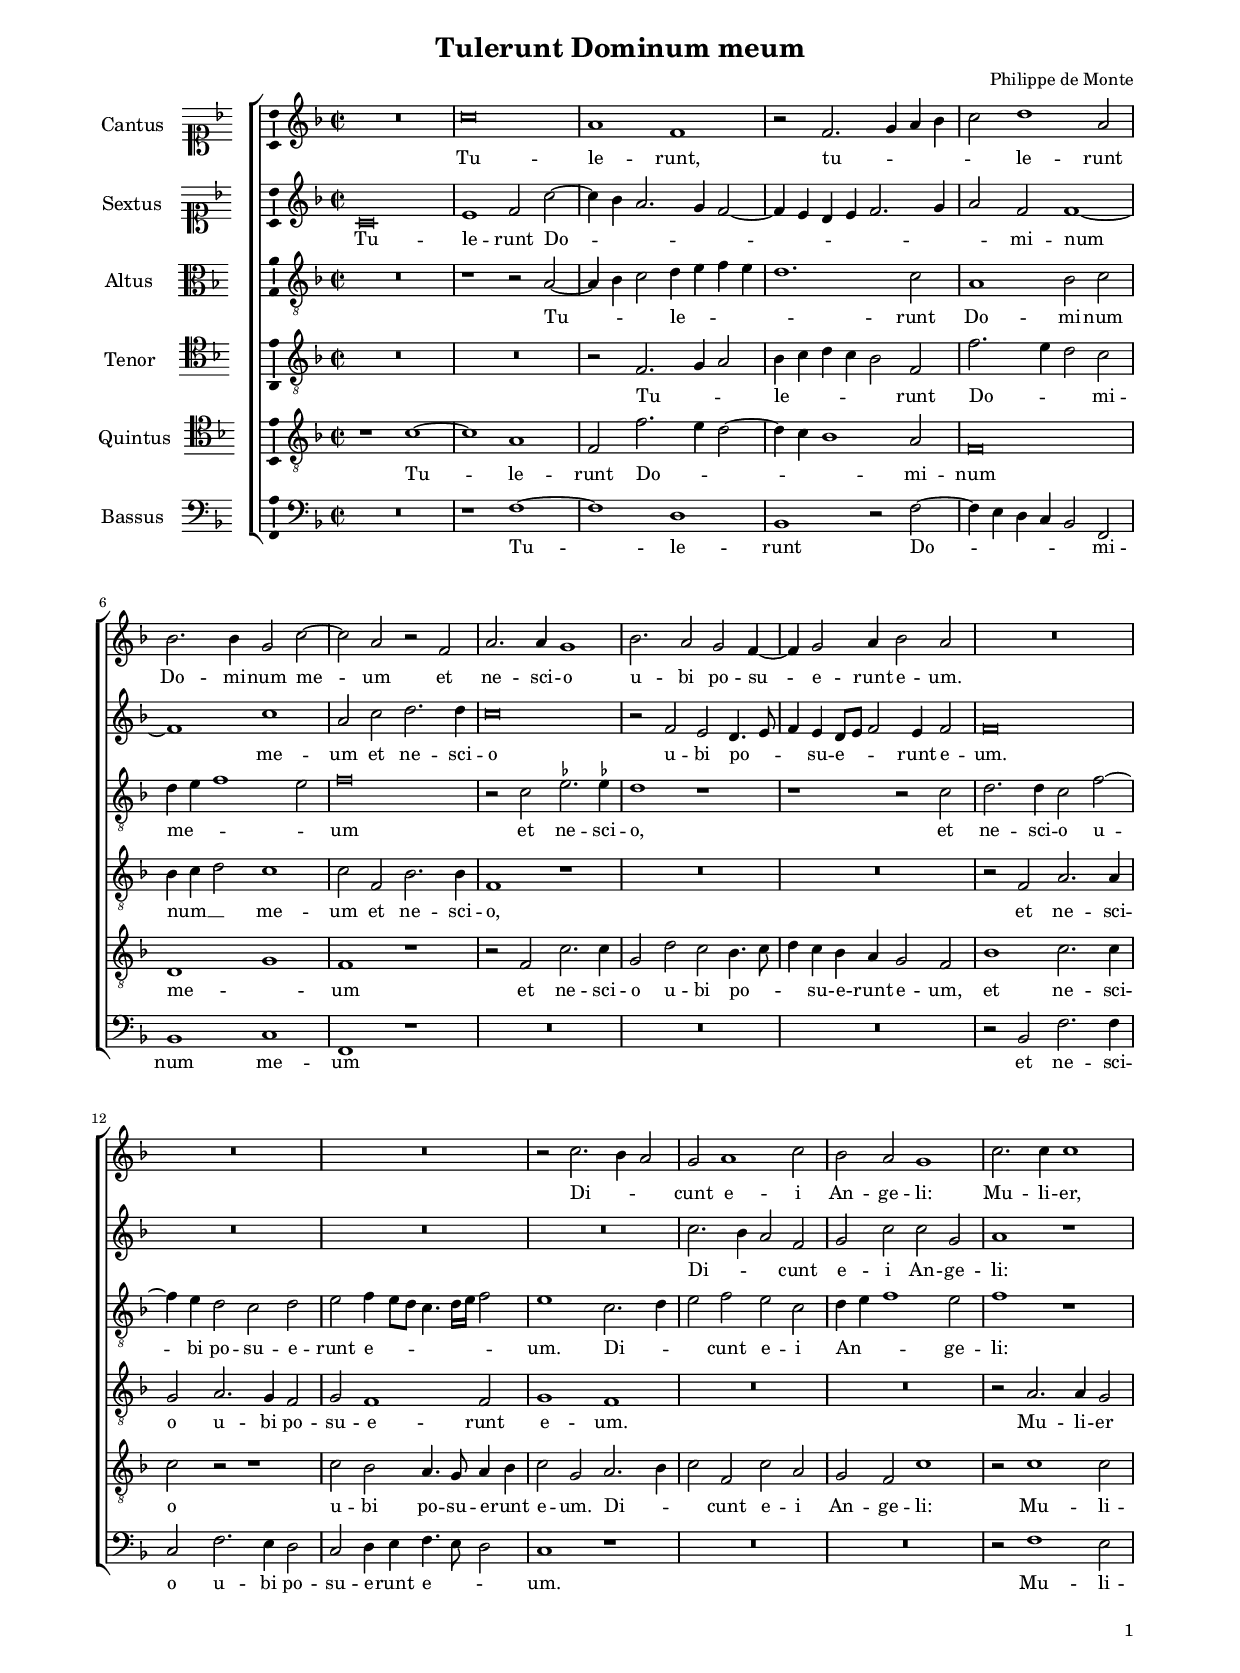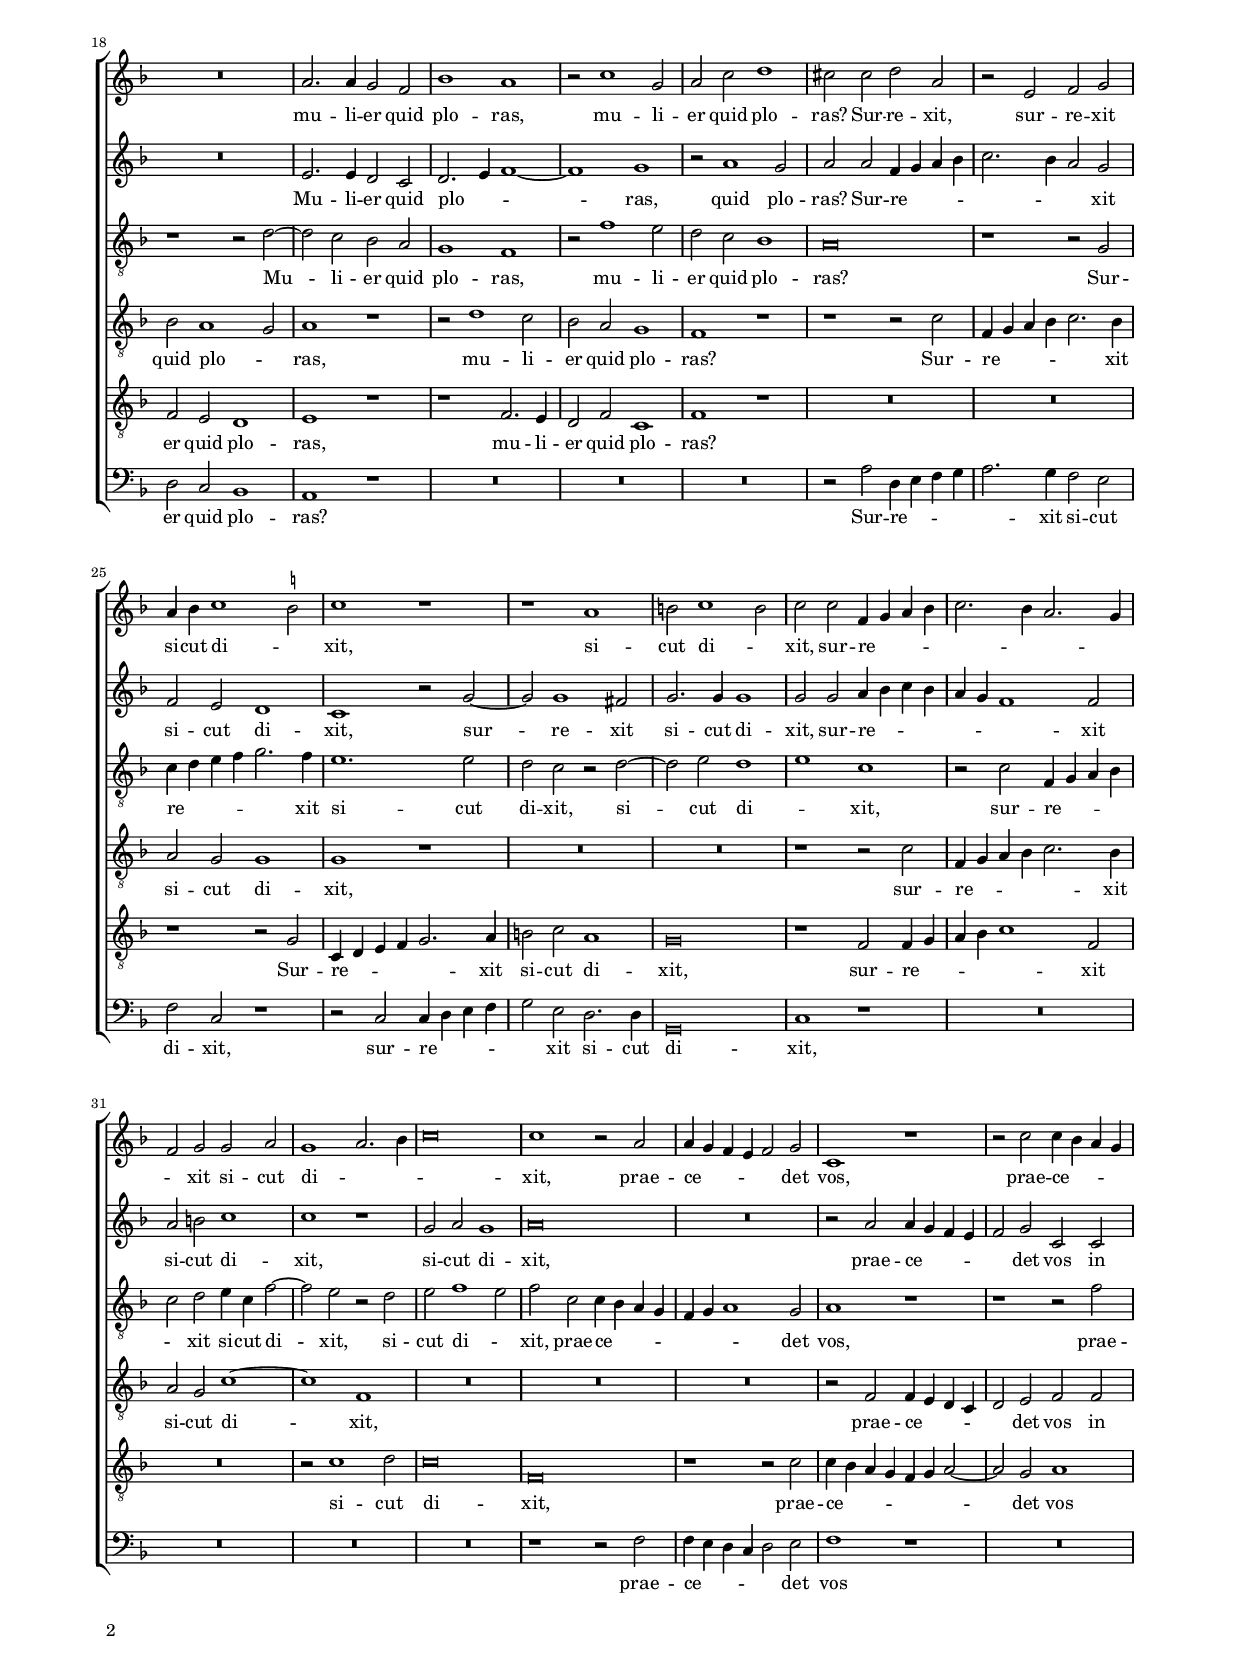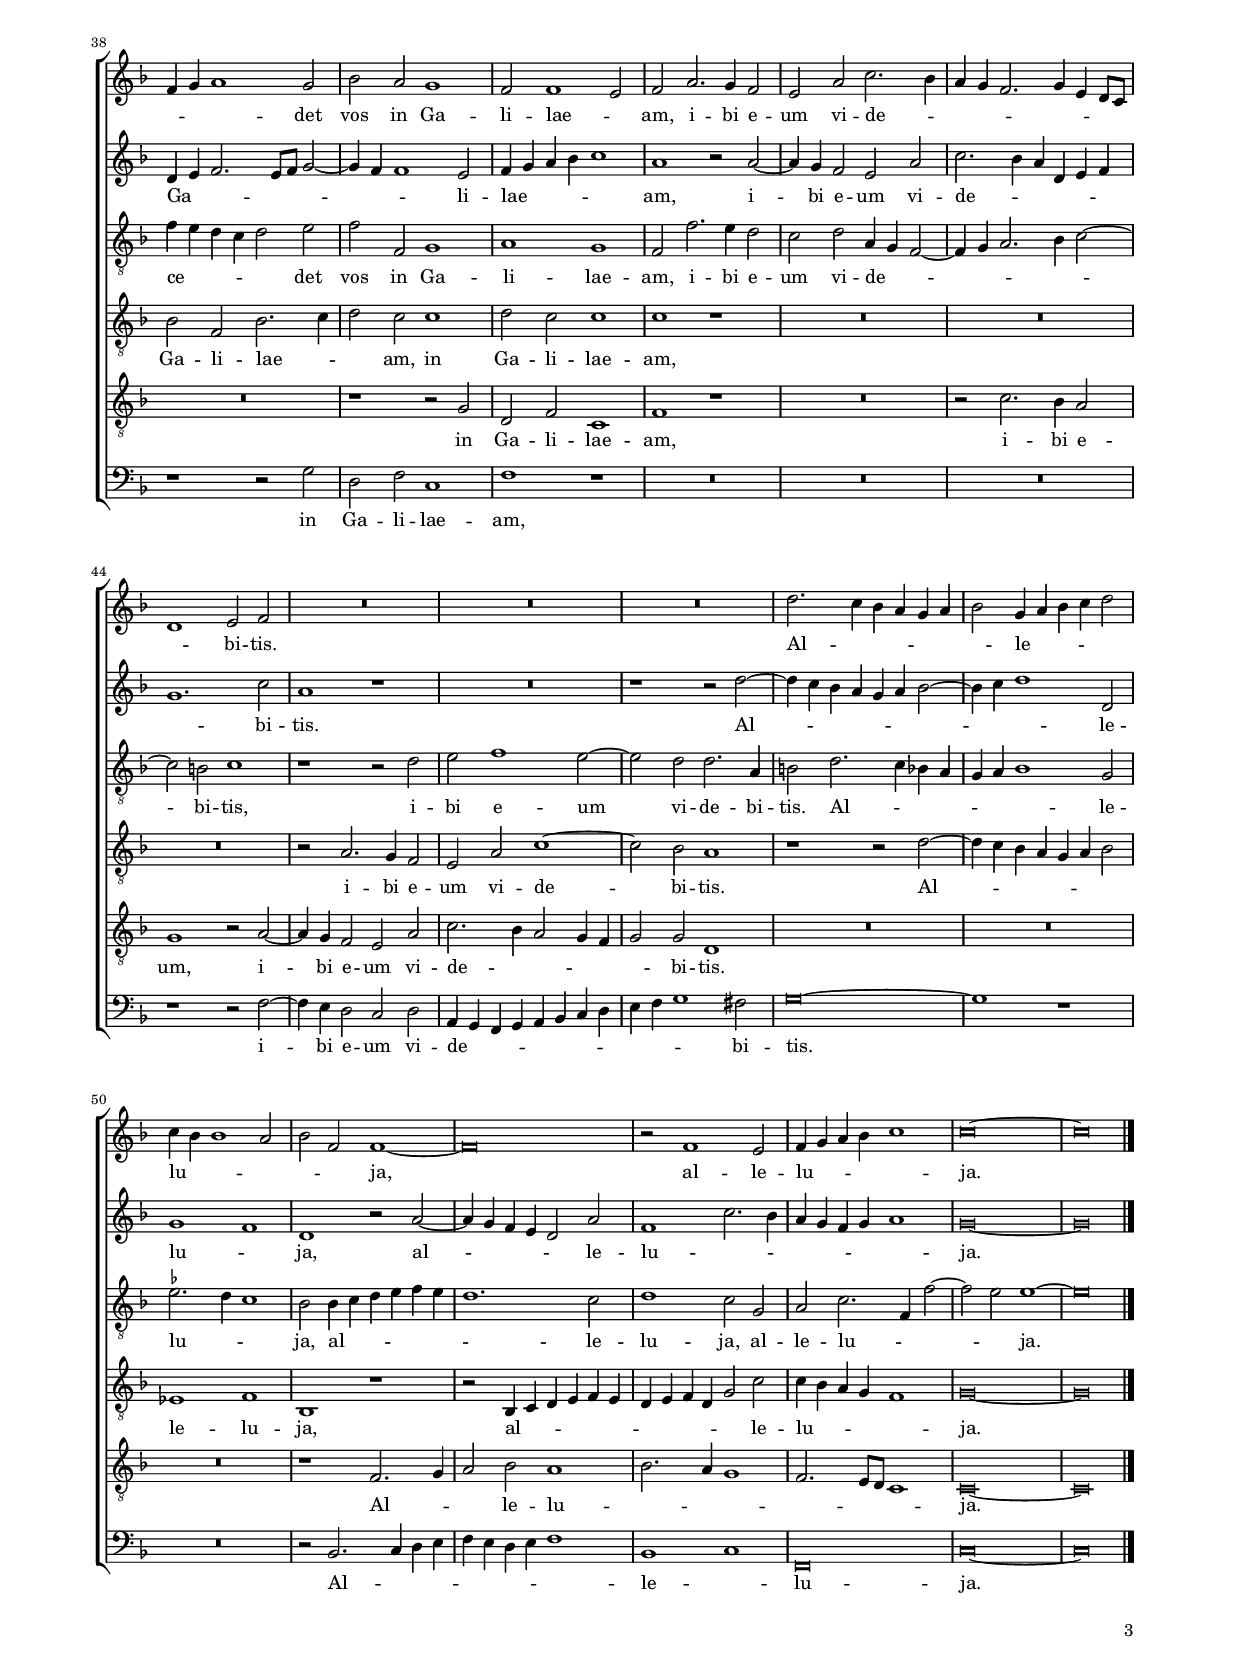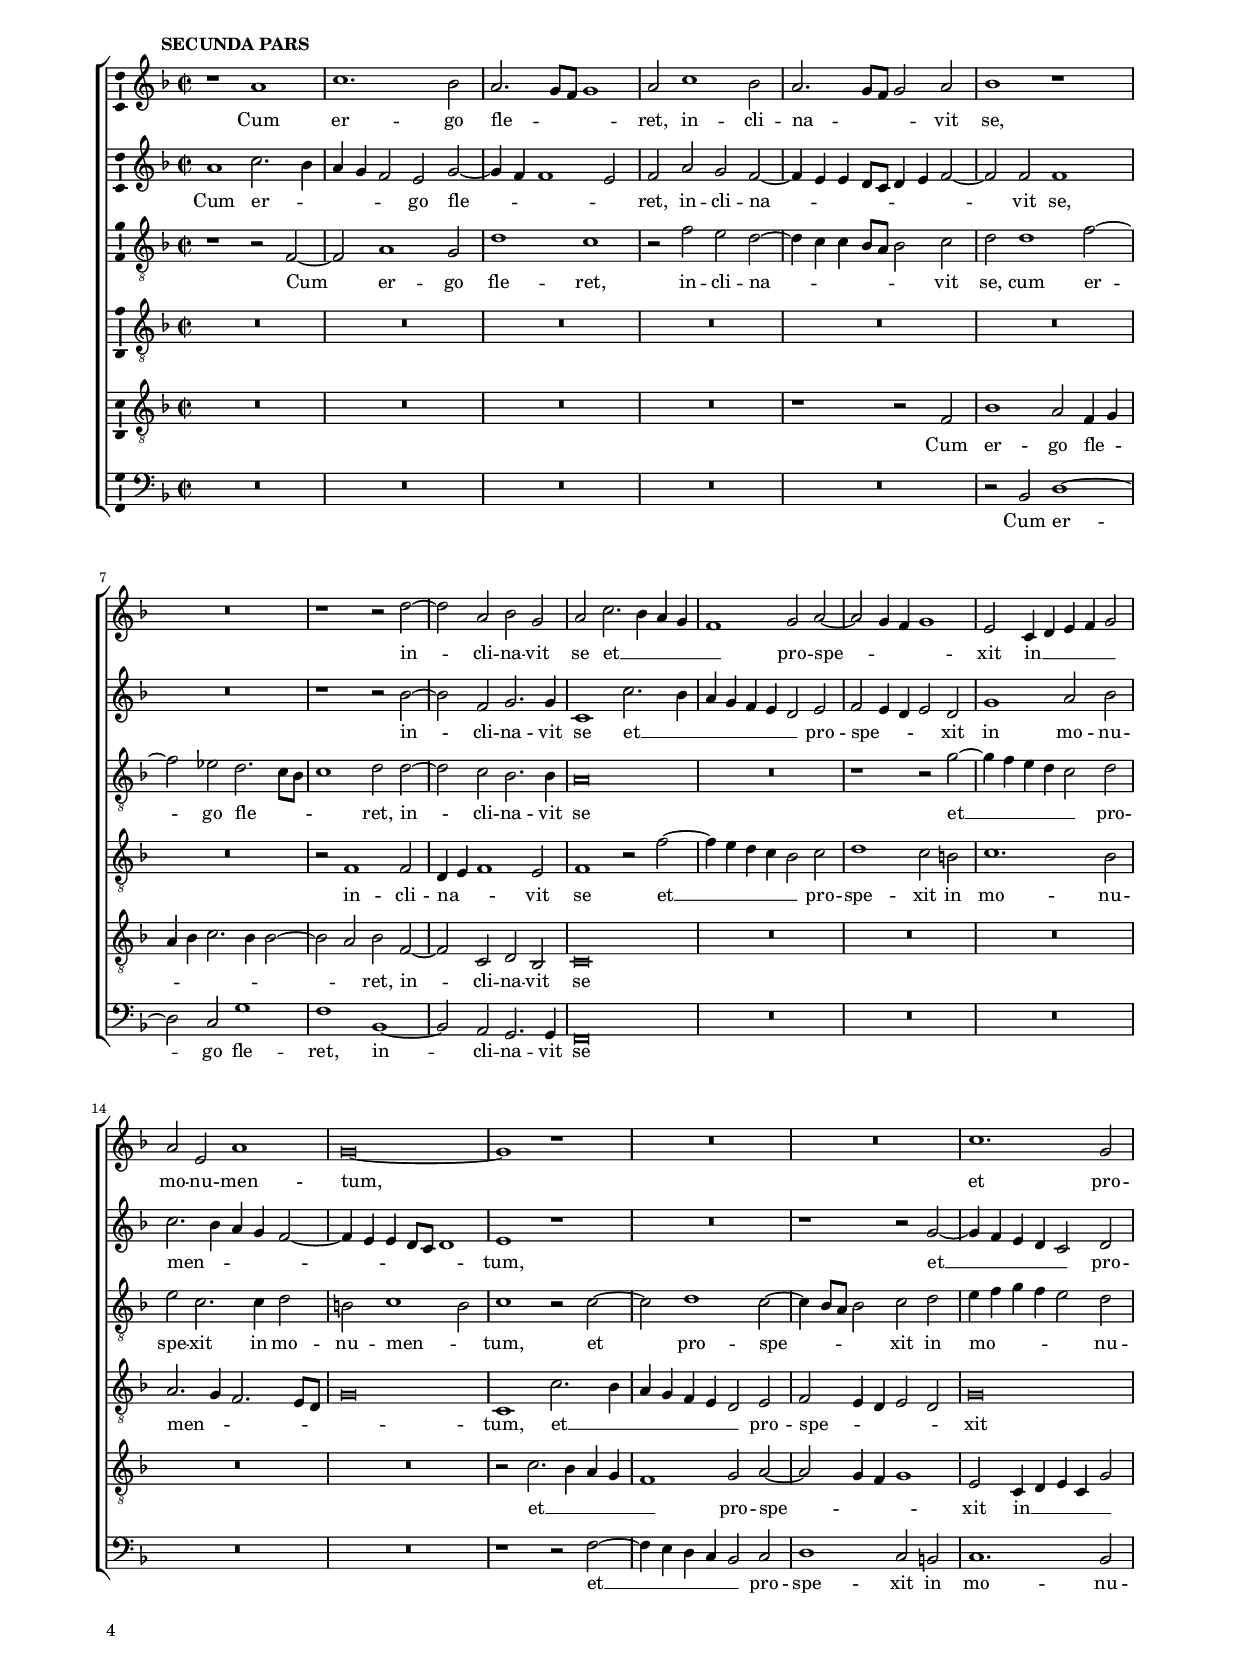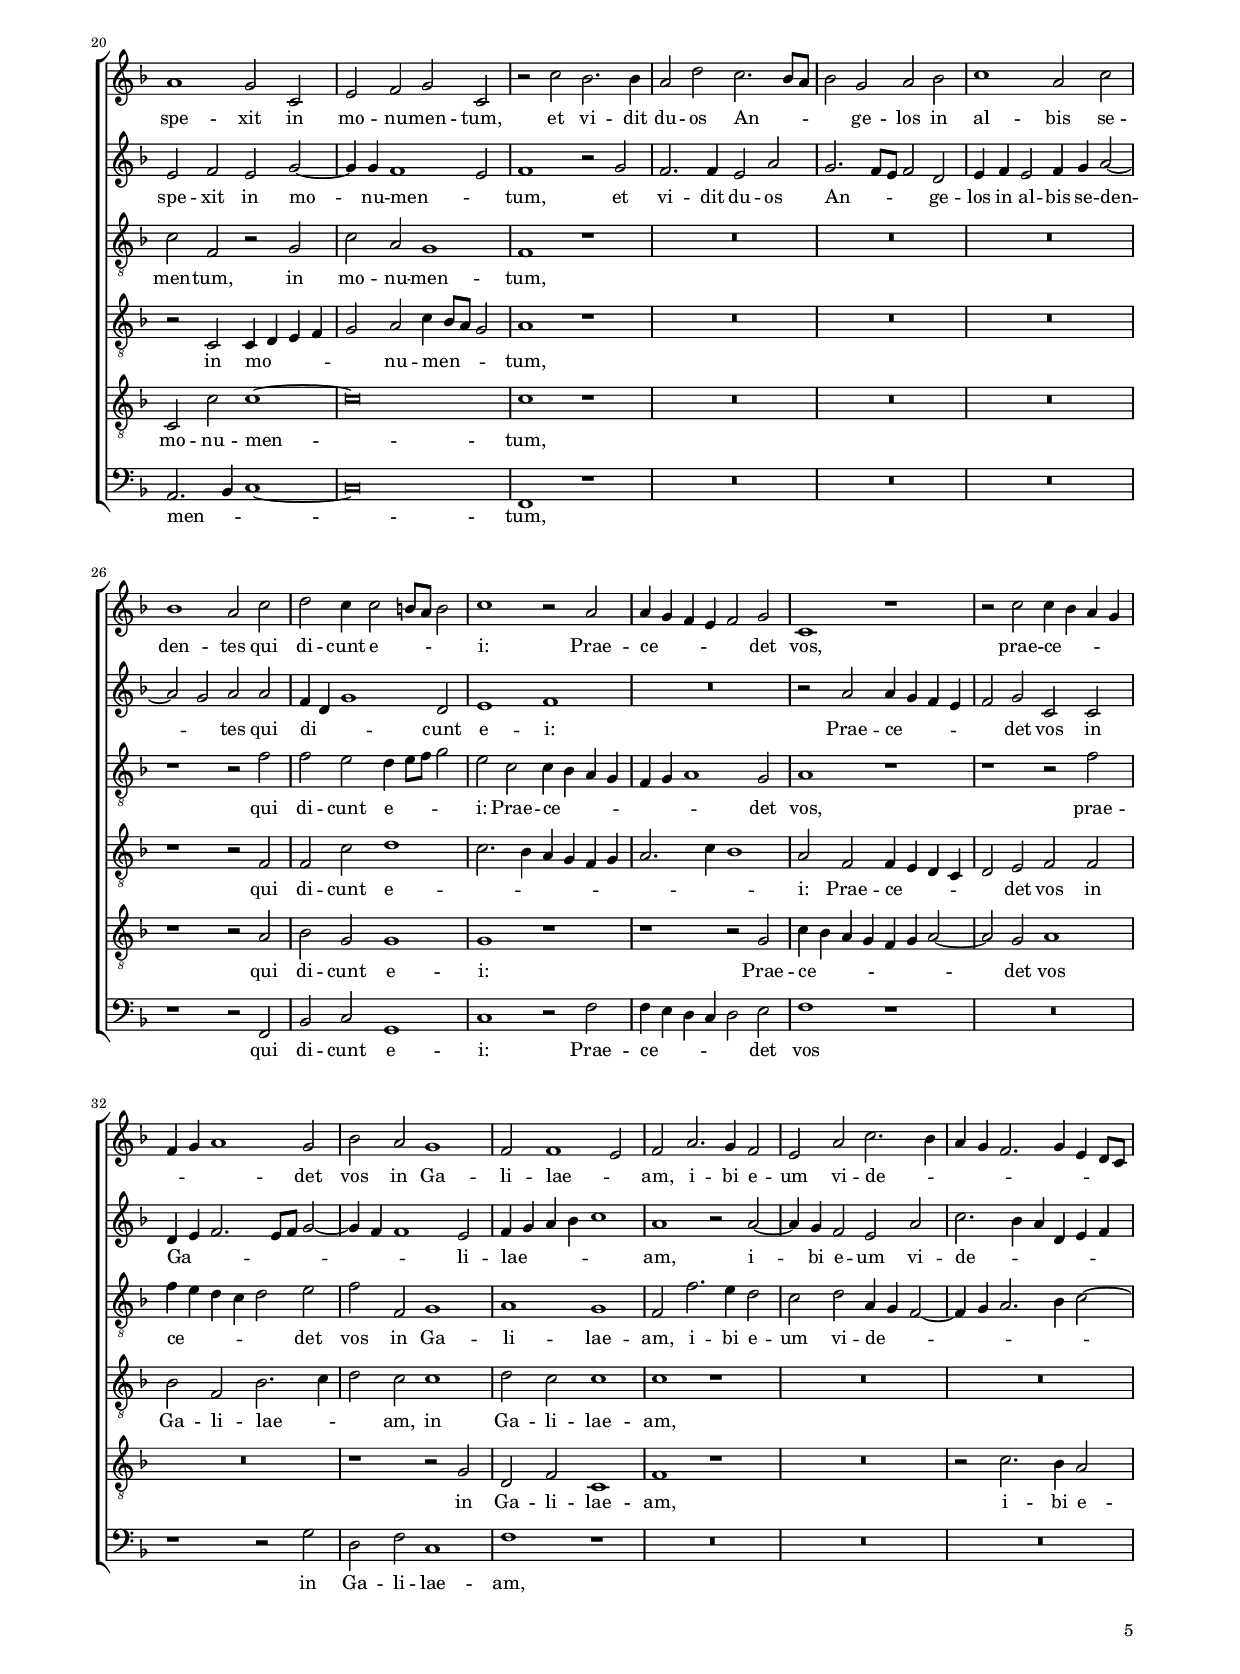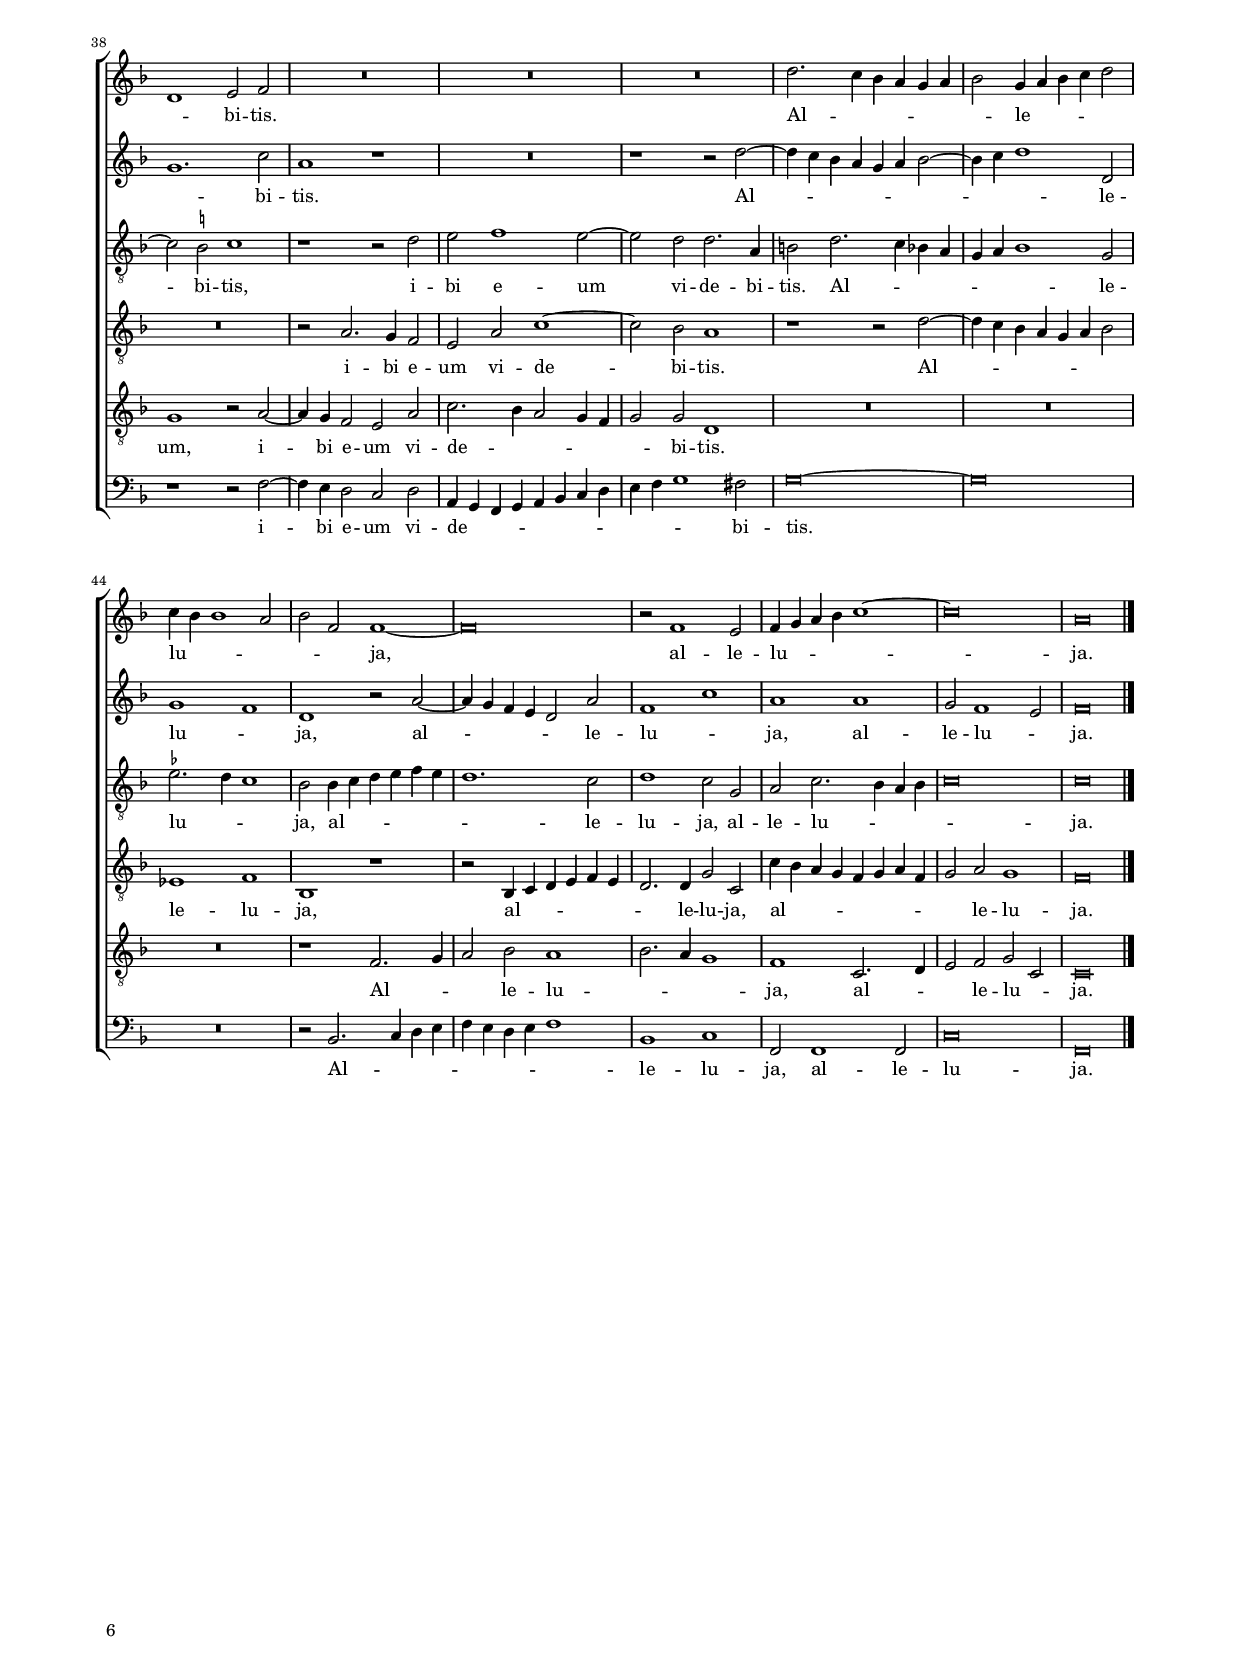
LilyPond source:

\header
{
  title="Tulerunt Dominum meum"
  composer="Philippe de Monte"
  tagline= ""
}

\version "2.24.1"
\language deutsch
#(set-global-staff-size 15)
% #(set-default-paper-size "letter")
#(ly:set-option 'point-and-click #f)


	ficta = { \once \set suggestAccidentals = ##t }
	
	forget = #(define-music-function (music) (ly:music?) #{
		\accidentalStyle forget
		$music
		\accidentalStyle default
		#})

 

\paper
	{
	top-margin = 1.5 \cm
	bottom-margin = 1 \cm
	left-margin = 1.8 \cm
	right-margin = 1.8 \cm
	ragged-bottom = ##f
	ragged-last-bottom = ##t
	print-page-number = ##f
	score-system-spacing = #'((basic-distance . 17) (minimum-distance . 14) (padding . 5) (strechability . 250))
	system-system-spacing = #'((basic-distance . 17) (minimum-distance . 14) (padding . 5) (strechability . 250))
    oddFooterMarkup=\markup   \fill-line { "" \fromproperty #'page:page-number-string }
    evenFooterMarkup=\markup  \fill-line { \fromproperty #'page:page-number-string "" }
    last-bottom-spacing = #'((basic-distance . 12) (minimum-distance . 7) (padding . 4))
%	systems-per-page = 3
%   page-count = 6
%	min-systems-per-page = 3
	}

global = {
	\key f \major
	\time 2/2 \set Score.measureLength = #(ly:make-moment 2/1)
    \set Score.tempoHideNote = ##t
    \tempo 2 = 90
    \skip 1*2*56 \bar "|."
	}
    


incipitcantus = \markup { \score {
	{
	\set Staff.instrumentName = \markup { \fontsize #1 "Cantus" }
	\key f \major
	\clef soprano
	s4 \bar ""
	}
	\layout  {
	raggedright = ##t
	indent = 1.6 \cm
	line-width = 2.4 \cm
	\context { \Staff \remove Time_signature_engraver }
	\override Staff.Clef.Y-extent = #'(0 . 0)
	}} \hspace #1 }


incipitsextus = \markup { \score {
	{
	\set Staff.instrumentName = \markup { \fontsize #1 "Sextus" }
	\key f \major
	\clef soprano
	s4 \bar ""
	}
	\layout  {
	raggedright = ##t
	indent = 1.6 \cm
	line-width = 2.4 \cm
	\context { \Staff \remove Time_signature_engraver }
	\override Staff.Clef.Y-extent = #'(0 . 0)
	}} \hspace #1 }
      
      
incipitaltus = \markup { \score {
	{
	\set Staff.instrumentName = \markup { \fontsize #1 "Altus" }
	\key f \major
	\clef alto
	s4 \bar ""
	}
	\layout  {
	raggedright = ##t
	indent = 1.6 \cm
	line-width = 2.4 \cm
	\context { \Staff \remove Time_signature_engraver }
	\override Staff.Clef.Y-extent = #'(0 . 0)
	}} \hspace #1 }


incipittenor = \markup { \score {
	{
	\set Staff.instrumentName = \markup { \fontsize #1 "Tenor" }
	\key f \major
	\clef tenor
	s4 \bar ""
	}
	\layout  {
	raggedright = ##t
	indent = 1.6 \cm
	line-width = 2.4 \cm
	\context { \Staff \remove Time_signature_engraver }
	\override Staff.Clef.Y-extent = #'(0 . 0)
	}} \hspace #1 }
      
      
incipitquintus = \markup { \score {
	{
	\set Staff.instrumentName = \markup { \fontsize #1 "Quintus" }
	\key f \major
	\clef tenor
	s4 \bar ""
	}
	\layout  {
	raggedright = ##t
	indent = 1.6 \cm
	line-width = 2.4 \cm
	\context { \Staff \remove Time_signature_engraver }
	\override Staff.Clef.Y-extent = #'(0 . 0)
	}} \hspace #1 }
      
      
incipitbassus = \markup { \score {
	{
	\set Staff.instrumentName = \markup { \fontsize #1 "Bassus" }
	\key f \major
	\clef bass
	s4 \bar ""
	}
	\layout  {
	raggedright = ##t
	indent = 1.6 \cm
	line-width = 2.4 \cm
	\context { \Staff \remove Time_signature_engraver }
	\override Staff.Clef.Y-extent = #'(0 . 0)
	}} \hspace #1 }


cantus =  \relative c''
	{
	R\breve
	c\breve
	a1 f
	r2 f2. g4 a b
%5
	c2 d1 a2 | \break \noPageBreak
	b2. b4 g2 c~
	c2 a r f
	a2. a4 g1
	b2. a2 g2 f4~
%10
	f4 g2 a4 b2 a |
	R\breve \break \noPageBreak
	R\breve
	R\breve
	r2 c2. b4 a2
%15
	g2 a1 c2 |
	b2 a g1
	c2. c4 c1 \pageBreak
	R\breve
	a2. a4 g2 f
%20
	b1 a |
	r2 c1 g2
	a2 c d1
	cis2 cis d a
	r2 e f g \break \noPageBreak
%25
	a4 b c1 \ficta h2 |
	c1 r
	r1 a
	h2 c1 h2
	c2 c f,4 g a b
%30
	c2. b4 a2. g4 | \break \noPageBreak
	f2 g g a
	g1 a2. b4
	c\breve
	c1 r2 a
%35
	a4 g f e f2 g |
	c,1 r
	r2 c' c4 b a g \pageBreak
	f4 g a1 g2
	b2 a g1
%40
	f2 f1 e2 |
	f2 a2. g4 f2
	e2 a c2. b4
	a4 g f2. g4 e d8 c \break \noPageBreak
	d1 e2 f
%45
	R\breve |
	R\breve
	R\breve
	d'2. c4 b4 a g a
	b2 g4 a b c d2 \break \noPageBreak
%50
	c4 b b1 a2 |
	b2 f f1~
	f\breve
	r2 f1 e2
	f4 g a b c1
%55
	c\breve~ |
	c\breve | \pageBreak
	}


sextus = \relative c''
	{
	c,\breve
	e1 f2 c'~
	c4 b a2. g4 f2~
	f4 e d e f2. g4
%5
	a2 f f1~ |
	f1 c'
	a2 c d2. d4
	c\breve
	r2 f, e d4. e8
%10
	f4 e d8 e f2 e4 f2 |
	f\breve
	R\breve
	R\breve
	R\breve
%15
	c'2. b4 a2 f |
	g2 c c g
	a1 r
	R\breve
	e2. e4 d2 c
%20
	d2. e4 f1~ |
	f1 g
	r2 a1 g2
	a2 a f4 g a b
	c2. b4 a2 g
%25
	f2 e d1 |
	c1 r2 g'~
	g2 g1 fis2
	g2. g4 g1
	g2 g a4 b c b
%30
	a4 g f1 f2 |
	a2 h c1
	c1 r
	g2 a g1
	a\breve
%35
	R\breve |
	r2 a a4 g f e
	f2 g c, c
	d4 e f2. e8 f g2~
	g4 f f1 e2
%40
	f4 g a b c1 |
	a1 r2 a~
	a4 g f2 e a
	c2. b4 a d, e f
	g1. c2
%45
	a1 r |
	R\breve
	r1 r2 d~
	d4 c b a g a b2~
	b4 c d1 d,2
%50
	g1 f |
	d1 r2 a'~
	a4 g f e d2 a'
	f1 c'2. b4
	a4 g f g a1
%55
	g\breve~
	g\breve |
	}


altus =  \relative c'
	{
	R\breve
	r1 r2 a~
	a4 b c2 d4 e f e
	d1. c2
%5
	a1 b2 c |
	d4 e f1 e2
	f\breve
	r2 c \ficta es2. \ficta es!4
	d1 r
%10
	r1 r2 c |
	d2. d4 c2 f~
	f4 e d2 c2 d
	e2 f4 e8 d c4. d16 e f2
	e1 c2. d4
%15
	e2 f e c |
	d4 e f1 e2
	f1 r
	r1 r2 d~
	d2 c b a
%20
	g1 f |
	r2 f'1 e2
	d2 c b1
	a\breve
	r1 r2 g
%25
	c4 d e f g2. f4 |
	e1. e2
	d2 c r d~
	d2 e d1
	e1 c
%30
	r2 c f,4 g a b |
	c2 d e4 c f2~
	f2 e r d
	e2 f1 e2
	f2 c c4 b a g
%35
	f4 g a1 g2 |
	a1 r
	r1 r2 f'
	f4 e d c d2 e
	f2 f, g1
%40
	a1 g |
	f2 f'2. e4 d2
	c2 d a4 g f2~
	f4 g a2. b4 c2~
	c2 h c1
%45
	r1 r2 d |
	e2 f1 e2~
	e2 d d2. a4
	h2 d2. c4 b a
	g4 a b1 g2
%50
	\ficta es'2. d4 c1 |
	b2 b4 c d e f e
	d1. c2
	d1 c2 g
	a2 c2. f,4 f'2~
%55
	f2 e e1~ |
	e\breve |
	}


tenor =  \relative c'
	{
	R\breve
	R\breve
	r2 f,2. g4 a2
	b4 c d c b2 f
%5
	f'2. e4 d2 c |
	b4 c d2 c1
	c2 f, b2. b4
	f1 r
	R\breve
%10
	R\breve |
	r2 f a2. a4
	g2 a2. g4 f2
	g2 f1 f2
	g1 f
%15
	R\breve |
	R\breve
	r2 a2. a4 g2
	b2 a1 g2
	a1 r
%20
	r2 d1 c2 |
	b2 a g1
	f1 r
	r1 r2 c'
	f,4 g a b c2. b4
%25
	a2 g g1 |
	g1 r
	R\breve
	R\breve
	r1 r2 c
%30
	f,4 g a b c2. b4 |
	a2 g c1~
	c1 f,
	R\breve
	R\breve
%35
	R\breve |
	r2 f f4 e d c
	d2 e f f
	b2 f b2. c4
	d2 c c1
%40
	d2 c c1 |
	c1 r
	R\breve
	R\breve
	R\breve
%45
	r2 a2. g4 f2 |
	e2 a c1~
	c2 b a1
	r1 r2 d~
	d4 c b a g a b2
%50
	es,1 f |
	b,1 r
	r2 b4 c d e f e
	d4 e f d g2 c
	c4 b a g f1
%55
	g\breve~ |
	g\breve |
	}


quintus  =  \relative c'
	{
	r1 c~
	c1 a
	f2 f'2. e4 d2~
	d4 c b1 a2
%5
	f\breve |
	d1 g
	f1 r
	r2 f c'2. c4
	g2 d' c b4. c8
%10
	d4 c b a g2 f |
	b1 c2. c4
	c2 r r1
	c2 b a4. g8 a4 b
	c2 g a2. b4
%15
	c2 f, c' a |
	g2 f c'1
	r2 c1 c2
	f,2 e d1
	e1 r
%20
	r1 f2. e4 |
	d2 f c1
	f1 r
	R\breve
	R\breve
%25
	r1 r2 g |
	c,4 d e f g2. a4
	h2 c a1
	g\breve
	r1 f2 f4 g
%30
	a4 b c1 f,2 |
	R\breve
	r2 c'1 d2
	c\breve
	f,\breve
%35
	r1 r2 c' |
	c4 b a g f g a2~
	a2 g a1
	R\breve
	r1 r2 g
%40
	d2 f c1 |
	f1 r
	R\breve
	r2 c'2. b4 a2
	g1 r2 a~
%45
	a4 g f2 e a |
	c2. b4 a2 g4 f
	g2 g d1
	R\breve
	R\breve
%50
	R\breve |
	r1 f2. g4
	a2 b a1
	b2. a4 g1
	f2. e8 d c1
%55
	c\breve~ |
	c\breve |
	}


bassus  =  \relative c
	{
	R\breve
	r1 f~
	f1 d
	b1 r2 f'2~
%5
	f4 e d c b2 f |
	b1 c
	f,1 r
	R\breve
	R\breve
%10
	R\breve |
	r2 b f'2. f4
	c2 f2. e4 d2
	c2 d4 e f4. e8 d2
	c1 r
%15
	R\breve |
	R\breve
	r2 f1 e2
	d2 c b1
	a1 r
%20
	R\breve |
	R\breve
	R\breve
	r2 a' d,4 e f g
	a2. g4 f2 e
%25
	f2 c r1 |
	r2 c c4 d e f
	g2 e d2. d4
	g,\breve
	c1 r
%30
	R\breve |
	R\breve
	R\breve
	R\breve
	r1 r2 f
%35
	f4 e d c d2 e |
	f1 r
	R\breve
	r1 r2 g
	d2 f c1
%40
	f1 r |
	R\breve
	R\breve
	R\breve
	r1 r2 f~
%45
	f4 e d2 c d |
	a4 g f g a b c d
	e4 f g1 fis2
	g\breve~
	g1 r
%50
	R\breve |
	r2 b,2. c4 d e
	f4 e d e f1
	b,1 c
	f,\breve
%55
	c'\breve~ |
	c\breve |
	}


lyricscantus = \lyricmode {
	Tu -- le -- runt,
    tu -- _ _ _ _ le -- runt Do -- mi -- num me -- um
    et ne -- sci -- o u -- bi po -- su -- e -- runt e -- um.
    Di -- _ _ cunt e -- i An -- ge -- li:
    Mu -- li -- er,
    mu -- li -- er quid plo -- ras,
    mu -- li -- er quid plo -- ras?
    Sur -- re -- xit,
    sur -- re -- xit si -- cut di -- _ xit,
    si -- cut di -- _ xit,
    sur -- re -- _ _ _ _ _ _ _ _ xit si -- cut di -- _ _ _ xit,
    prae -- ce -- _ _ _ _ det vos,
    prae -- ce -- _ _ _ _ _ _ det vos in Ga -- li -- lae -- _ am,
    i -- bi e -- um vi -- de -- _ _ _ _ _ _ _ _ _ bi -- tis.
    Al -- _ _ _ _ _ _ le -- _ _ _ _ lu -- _ _ _ _ _ ja,
    al -- le -- lu -- _ _ _ _ ja.
	}


lyricssextus = \lyricmode {
	Tu -- le -- runt Do -- _ _ _ _ _ _ _ _ _ _ mi -- num me -- um
    et ne -- sci -- o u -- bi po -- _ _ su -- e -- _ _ runt e -- um.
    Di -- _ _ cunt e -- i An -- ge -- li:
    Mu -- li -- er quid plo -- _ _ ras,
    quid plo -- ras?
    Sur -- re -- _ _ _ _ _ _ xit si -- cut di -- xit,
    sur -- re -- xit si -- cut di -- xit,
    sur -- re -- _ _ _ _ _ _ xit si -- cut di -- xit,
    si -- cut di -- xit,
    prae -- ce -- _ _ _ _ det vos in Ga -- _ _ _ _ _ _ _ li -- lae -- _ _ _ _ am,
    i -- bi e -- um vi -- de -- _ _ _ _ _ _ bi -- tis.
    Al -- _ _ _ _ _ _ _ _ le -- lu -- _ ja,
    al -- _ _ _ _ le -- lu -- _ _ _ _ _ _ _ ja.
	}
	
	
lyricsaltus = \lyricmode {
	Tu -- _ _ le -- _ _ _ _ runt Do -- mi -- num me -- _ _ _ um
    et ne -- sci -- o,
    et ne -- sci -- o u -- bi po -- su -- e -- runt e -- _ _ _ _ _ _ um.
    Di -- _ _ cunt e -- i An -- _ _ ge -- li:
    Mu -- li -- er quid plo -- ras,
    mu -- li -- er quid plo -- ras?
    Sur -- re -- _ _ _ _ xit si -- cut di -- xit,
    si -- cut di -- _ xit,
    sur -- re -- _ _ _ _ xit si -- cut di -- xit,
    si -- cut di -- _ xit,
    prae -- ce -- _ _ _ _ _ _ det vos,
    prae -- ce -- _ _ _ _ det vos in Ga -- li -- lae -- am,
    i -- bi e -- um vi -- de -- _ _ _ _ _ _ bi -- tis,
    i -- bi e -- um vi -- de -- bi -- tis.
    Al -- _ _ _ _ _ _ le -- lu -- _ _ ja,
    al -- _ _ _ _ _ _ le -- lu -- ja,
    al -- le -- lu -- _ _ _ ja.
	}


lyricstenor = \lyricmode {
	Tu -- _ _ le -- _ _ _ _ runt Do -- _ _ mi -- num __ _ _ me -- um
    et ne -- sci -- o,
    et ne -- sci -- o u -- bi po -- su -- e -- runt e -- um.
    Mu -- li -- er quid plo -- _ ras,
    mu -- li -- er quid plo -- ras?
    Sur -- re -- _ _ _ _ xit si -- cut di -- xit,
    sur -- re -- _ _ _ _ xit si -- cut di -- xit,
    prae -- ce -- _ _ _ _ det vos in Ga -- li -- lae -- _ _ am,
    in Ga -- li -- lae -- am,
    i -- bi e -- um vi -- de -- bi -- tis.
    Al -- _ _ _ _ _ _ le -- lu -- ja,
    al -- _ _ _ _ _ _ _ _ _ _ le -- lu -- _ _ _ _ ja.
	}


lyricsquintus = \lyricmode {
	Tu -- le -- runt Do -- _ _ _ _ mi -- num me -- _ um
    et ne -- sci -- o u -- bi po -- _ _ su -- e -- runt e -- um,
    et ne -- sci -- o u -- bi po -- su -- e -- runt e -- um.
    Di -- _ _ cunt e -- i An -- ge -- li:
    Mu -- li -- er quid plo -- ras,
    mu -- li -- er quid plo -- ras?
    Sur -- re -- _ _ _ _ xit si -- cut di -- xit,
    sur -- re -- _ _ _ _ xit si -- cut di -- xit,
    prae -- ce -- _ _ _ _ _ _ det vos in Ga -- li -- lae -- am,
    i -- bi e -- um,
    i -- bi e -- um vi -- de -- _ _ _ _ _ bi -- tis.
    Al -- _ _ le -- lu -- _ _ _ _ _ _ _ ja.
	}


lyricsbassus = \lyricmode {
	Tu -- le -- runt Do -- _ _ _ _ mi -- num me -- um
    et ne -- sci -- o u -- bi po -- su -- e -- runt e -- _ _ um.
    Mu -- li -- er quid plo -- ras?
    Sur -- re -- _ _ _ _ xit si -- cut di -- xit,
    sur -- re -- _ _ _ _ xit si -- cut di -- xit,
    prae -- ce -- _ _ _ _ det vos in Ga -- li -- lae -- am,
    i -- bi e -- um vi -- de -- _ _ _ _ _ _ _ _ _ _ bi -- tis.
    Al -- _ _ _ _ _ _ _ _ le -- _ lu -- ja.
	}


\score
{  
    \transpose c c {
	\new ChoirStaff \with { \override StaffGrouper.staff-staff-spacing.basic-distance = #12 }
	<<

	\new Staff << \global
	\new Voice="v1" {
		\set Staff.instrumentName=\incipitcantus
		\set Staff.midiInstrument = "reed organ"
		\clef violin
		\cantus }
	\new Lyrics \lyricsto "v1" {\lyricscantus }
	>>


	\new Staff << \global
	\new Voice="v6" {
		\set Staff.instrumentName=\incipitsextus
		\set Staff.midiInstrument = "reed organ"
		\clef violin 
		\sextus}
	\new Lyrics \lyricsto "v6" {\lyricssextus }
	>>


	\new Staff << \global
	\new Voice="v2" {
		\set Staff.instrumentName=\incipitaltus
		\set Staff.midiInstrument = "reed organ"
		\clef "G_8" % violin
		\altus}
	\new Lyrics \lyricsto "v2" {\lyricsaltus }
	>>


	\new Staff << \global
	\new Voice="v3" {
		\set Staff.instrumentName=\incipittenor
		\set Staff.midiInstrument = "reed organ"
		\clef "G_8"
		\tenor }
	\new Lyrics \lyricsto "v3" {\lyricstenor }
	>>


	\new Staff << \global
	\new Voice="v5" {
		\set Staff.instrumentName=\incipitquintus
		\set Staff.midiInstrument = "reed organ"
		\clef "G_8"
		\quintus}
	\new Lyrics \lyricsto "v5" {\lyricsquintus }
	>>


	\new Staff << \global
	\new Voice="v4" {
		\set Staff.instrumentName=\incipitbassus
		\set Staff.midiInstrument = "reed organ"
		\clef bass 
		\bassus }
	\new Lyrics \lyricsto "v4" {\lyricsbassus}
	>>

	>>
	} % transpose

	\layout
	{
	indent = 2.6 \cm
%	\context { \Lyrics \override VerticalAxisGroup.nonstaff-relatedstaff-spacing.padding = #2 }
%	\context { \Lyrics \override LyricText.font-size = #1 }
  	\context { \Staff \consists "Ambitus_engraver" }
	\context { \Staff \override TimeSignature.break-visibility = #end-of-line-invisible }
	\context { \Score \override BarNumber.padding = #2 }
	\context { \Voice \override NoteHead.style = #'baroque }
	}

\midi
	{
	}

}

%%%%%%%%%%%%%%%%%%%%  SECUNDA PARS   %%%%%%%%%%%%%%%%%%%%


global = {
	\key f \major
	\time 2/2 \set Score.measureLength = #(ly:make-moment 2/1)
    \set Score.tempoHideNote = ##t
    \tempo 2 = 90
    \skip 1*2*50 \bar "|."
    %\set Score.currentBarNumber = #57
	}


cantus =  \relative c''
	{
	r1 a
	c1. b2
	a2. g8 f g1
	a2 c1 b2
%5
	a2. g8 f g2 a |
	b1 r \break \noPageBreak
	R\breve
	r1 r2 d~
	d2 a b g
%10
	a2 c2. b4 a g |
	f1 g2 a~
	a2 g4 f g1
	e2 c4 d e f g2 \break \noPageBreak
	a2 e a1
%15
	g\breve~ |
	g1 r
	R\breve
	R\breve
	c1. g2 \pageBreak
%20
	a1 g2 c, |
	e2 f g c,
	r2 c' b2. b4
	a2 d c2. b8 a
	b2 g a b
%25
	c1 a2 c | \break \noPageBreak
	b1 a2 c
	d2 c4 c2 h8 a h2
	c1 r2 a
	a4 g f e f2 g
%30
	c,1 r |
	r2 c' c4 b a g \break \noPageBreak
	f4 g a1 g2
	b2 a g1
	f2 f1 e2
%35
	f2 a2. g4 f2 |
	e2 a c2. b4
	a4 g f2. g4 e d8 c \pageBreak
	d1 e2 f
	R\breve
%40
	R\breve |
	R\breve
	d'2. c4 b a g a
	b2 g4 a b c d2 \break \noPageBreak
	c4 b b1 a2
%45
	b2 f f1~ |
	f\breve
	r2 f1 e2
	f4 g a b c1~
	c\breve
%50
	a\breve |
	}


sextus = \relative c''
	{
	a1 c2. b4
	a4 g f2 e g~
	g4 f f1 e2
	f2 a g f~
%5
	f4 e e d8 c d4 e f2~ |
	f2 f f1
	R\breve
	r1 r2 b~
	b2 f g2. g4
%10
	c,1 c'2. b4 |
	a4 g f e d2 e
	f2 e4 d e2 d
	g1 a2 b
	c2. b4 a g f2~
%15
	f4 e e d8 c d1 |
	e1 r
	R\breve
	r1 r2 g~
	g4 f e d c2 d
%20
	e2 f e g~ |
	g4 g f1 e2
	f1 r2 g
	f2. f4 e2 a
	g2. f8 e f2 d
%25
	e4 f e2 f4 g a2~ |
	a2 g a a
	f4 d g1 d2
	e1 f
	R\breve
%30
	r2 a a4 g f e |
	f2 g c, c
	d4 e f2. e8 f g2~
	g4 f f1 e2
	f4 g a b c1
%35
	a1 r2 a~ |
	a4 g f2 e a
	c2. b4 a d, e f
	g1. c2
	a1 r
%40
	R\breve |
	r1 r2 d~
	d4 c b a g a b2~
	b4 c d1 d,2
	g1 f
%45
	d1 r2 a'~ |
	a4 g f e d2 a'
	f1 c'
	a1 a
	g2 f1 e2
%50
	f\breve |
	}


altus =  \relative c'
    {
	r1 r2 f,~
	f2 a1 g2
	d'1 c
	r2 f e d~
%5
	d4 c c b8 a b2 c |
	d2 d1 f2~
	f2 es d2. c8 b
	c1 d2 d~
	d2 c b2. b4
%10
	a\breve |
	R\breve
	r1 r2 g'~
	g4 f e d c2 d
	e2 c2. c4 d2
%15
	h2 c1 h2 |
	c1 r2 c~
	c2 d1 c2~
	c4 b8 a b2 c d
	e4 f g f e2 d
%20
	c2 f, r g |
	c2 a g1
	f1 r
	R\breve
	R\breve
%25
	R\breve |
	r1 r2 f'
	f2 e d4 e8 f g2
	e2 c c4 b a g
	f4 g a1 g2
%30
	a1 r |
	r1 r2 f'
	f4 e d c d2 e
	f2 f, g1
	a1 g
%35
	f2 f'2. e4 d2 |
	c2 d a4 g f2~
	f4 g a2. b4 c2~
	c2 \ficta h c1
	r1 r2 d
%40
	e2 f1 e2~ |
	e2 d d2. a4
	h2 d2. c4 b a
	g4 a b1 g2
	\ficta es'2. d4 c1
%45
	b2 b4 c d e f e |
	d1. c2
	d1 c2 g
	a2 c2. b4 a b
	c\breve
%50
	c\breve |
	}


tenor =  \relative c'
	{
	R\breve
	R\breve
	R\breve
	R\breve
%5
	R\breve |
	R\breve
	R\breve
	r2 f,1 f2
	d4 e f1 e2
%10
	f1 r2 f'~ |
	f4 e d c b2 c
	d1 c2 h
	c1. b2
	a2. g4 f2. e8 d
%15
	g\breve |
	c,1 c'2. b4
	a4 g f e d2 e
	f2 e4 d e2 d
	g\breve
%20
	r2 c, c4 d e f |
	g2 a c4 b8 a g2
	a1 r
	R\breve
	R\breve
%25
	R\breve |
	r1 r2 f
	f2 c' d1
	c2. b4 a4 g f g
	a2. c4 b1
%30
	a2 f f4 e d c |
	d2 e f f
	b2 f b2. c4
	d2 c c1
	d2 c c1
%35
	c1 r |
	R\breve
	R\breve
	R\breve
	r2 a2. g4 f2
%40
	e2 a c1~ |
	c2 b a1
	r1 r2 d~
	d4 c b a g a b2
	es,1 f
%45
	b,1 r |
	r2 b4 c d e f e
	d2. d4 g2 c,
	c'4 b a g f g a f
	g2 a g1
%50
	f\breve |
	}


quintus  =  \relative c'
	{
	R\breve
	R\breve
	R\breve
	R\breve
%5
	r1 r2 f, |
	b1 a2 f4 g
	a4 b c2. b4 b2~
	b2 a b f~
	f2 c d b
%10
	c\breve |
	R\breve
	R\breve
	R\breve
	R\breve
%15
	R\breve |
	r2 c'2. b4 a g
	f1 g2 a~
	a2 g4 f g1
	e2 c4 d e c g'2
%20
	c,2 c' c1~ |
	c\breve
	c1 r
	R\breve
	R\breve
%25
	R\breve |
	r1 r2 a
	b2 g g1
	g1 r
	r1 r2 g
%30
	c4 b a g f g a2~ |
	a2 g a1
	R\breve
	r1 r2 g
	d2 f c1
%35
	f1 r |
	R\breve
	r2 c'2. b4 a2
	g1 r2 a~
	a4 g f2 e a
%40
	c2. b4 a2 g4 f |
	g2 g d1
	R\breve
	R\breve
	R\breve
%45
	r1 f2. g4 |
	a2 b a1
	b2. a4 g1
	f1 c2. d4
	e2 f g c,
%50
	c\breve |
	}


bassus  =  \relative c
	{
	R\breve
	R\breve
	R\breve
	R\breve
%5
	R\breve |
	r2 b d1~
	d2 c g'1
	f1 b,~
	b2 a g2. g4
%10
	f\breve |
	R\breve
	R\breve
	R\breve
	R\breve
%15
	R\breve |
	r1 r2 f'~
	f4 e d c b2 c
	d1 c2 h
	c1. b2
%20
	a2. b4 c1~ |
	c\breve
	f,1 r
	R\breve
	R\breve
%25
	R\breve |
	r1 r2 f
	b2 c g1
	c1 r2 f
	f4 e d c d2 e
%30
	f1 r |
	R\breve
	r1 r2 g
	d2 f c1
	f1 r
%35
	R\breve |
	R\breve
	R\breve
	r1 r2 f~
	f4 e d2 c d
%40
	a4 g f g a b c d |
	e4 f g1 fis2
	g\breve~
	g\breve
	R\breve
%45
	r2 b,2. c4 d e |
	f4 e d e f1
	b,1 c
	f,2 f1 f2
	c'\breve
%50
	f,\breve |
	}


lyricscantus = \lyricmode {
	Cum er -- go fle -- _ _ _ ret,
    in -- cli -- na -- _ _ _ vit se,
    in -- cli -- na -- vit se
    et __ _ _ _ _ pro -- spe -- _ _ _ xit in __ _ _ _ _ mo -- nu -- men -- tum,
    et pro -- spe -- xit in mo -- nu -- men -- tum,
    et vi -- dit du -- os An -- _ _ _ ge -- los in al -- bis
    se -- den -- tes qui di -- cunt e -- _ _ _ i:
    Prae -- ce -- _ _ _ _ det vos,
    prae -- ce -- _ _ _ _ _ _ det vos in Ga -- li -- lae -- _ am,
    i -- bi e -- um vi -- de -- _ _ _ _ _ _ _ _ _ bi -- tis.
    Al -- _ _ _ _ _ _ le -- _ _ _ _ lu -- _ _ _ _ _ ja,
    al -- le -- lu -- _ _ _ _ ja.
	}


lyricssextus = \lyricmode {
	Cum er -- _ _ _ _ go fle -- _ _ _ ret,
    in -- cli -- na -- _ _ _ _ _ _ _ vit se,
    in -- cli -- na -- vit se
    et __ _ _ _ _ _ _ pro -- spe -- _ _ _ xit in mo -- nu -- men -- _ _ _ _ _ _ _ _ _ tum,
    et __ _ _ _ _ pro -- spe -- xit in mo -- nu -- men -- _ tum,
    et vi -- dit du -- os An -- _ _ _ ge -- los in al -- bis
    se -- den -- _ tes qui di -- _ _ cunt e -- i:
    Prae -- ce -- _ _ _ _ det vos in Ga -- _ _ _ _ _ _ _ li -- lae -- _ _ _ _ am,
    i -- bi e -- um vi -- de -- _ _ _ _ _ _ bi -- tis.
    Al -- _ _ _ _ _ _ _ _ le -- lu -- _ ja,
    al -- _ _ _ _ le -- lu -- _ ja,
    al -- le -- lu -- _ ja.
	}


lyricsaltus = \lyricmode {
	Cum er -- go fle -- ret,
    in -- cli -- na -- _ _ _ _ _ vit se,
    cum er -- go fle -- _ _ _ ret,
    in -- cli -- na -- vit se
    et __ _ _ _ _ pro -- spe -- xit in mo -- nu -- men -- _ tum,
    et pro -- spe -- _ _ _ xit in mo -- _ _ _ _ nu -- men -- tum,
    in mo -- nu -- men -- tum,
    qui di -- cunt e -- _ _ _ i:
    Prae -- ce -- _ _ _ _ _ _ det vos,
    prae -- ce -- _ _ _ _ det vos in Ga -- li -- lae -- am,
    i -- bi e -- um vi -- de -- _ _ _ _ _ _ bi -- tis,
    i -- bi e -- um vi -- de -- bi -- tis.
    Al -- _ _ _ _ _ _ le -- lu -- _ _ ja,
    al -- _ _ _ _ _ _ le -- lu -- ja,
    al -- le -- lu -- _ _ _ _ ja.
	}


lyricstenor = \lyricmode {
    in -- cli -- na -- _ _ vit se
    et __ _ _ _ _ pro -- spe -- xit in mo -- nu -- men -- _ _ _ _ _ tum,
    et __ _ _ _ _ _ _ pro -- spe -- _ _ _ _ xit in mo -- _ _ _ _ nu -- men -- _ _ _ tum,
    qui di -- cunt e -- _ _ _ _ _ _ _ _ _ i:
    Prae -- ce -- _ _ _ _ det vos in Ga -- li -- lae -- _ _ am,
    in Ga -- li -- lae -- am,
    i -- bi e -- um vi -- de -- bi -- tis.
    Al -- _ _ _ _ _ _ le -- lu -- ja,
    al -- _ _ _ _ _ _ le -- lu -- ja,
    al -- _ _ _ _ _ _ _ _ le -- lu -- ja.
	}


lyricsquintus = \lyricmode {
	Cum er -- go fle -- _ _ _ _ _ _ _ ret,
    in -- cli -- na -- vit se
    et __ _ _ _ _ pro -- spe -- _ _ _ xit in __ _ _ _ _ mo -- nu -- men -- tum,
    qui di -- cunt e -- i:
    Prae -- ce -- _ _ _ _ _ _ det vos in Ga -- li -- lae -- am,
    i -- bi e -- um,
    i -- bi e -- um vi -- de -- _ _ _ _ _ bi -- tis.
    Al -- _ _ le -- lu -- _ _ _ ja,
    al -- _ _ le -- lu -- _ ja.
	}


lyricsbassus = \lyricmode {
	Cum er -- go fle -- ret,
    in -- cli -- na -- vit se
    et __ _ _ _ _ pro -- spe -- xit in mo -- nu -- men -- _ _ tum,
    qui di -- cunt e -- i:
    Prae -- ce -- _ _ _ _ det vos in Ga -- li -- lae -- am,
    i -- bi e -- um vi -- de -- _ _ _ _ _ _ _ _ _ _ bi -- tis.
    Al -- _ _ _ _ _ _ _ _ le -- lu -- ja,
    al -- le -- lu -- ja.
	}


\score
{  
	\transpose c c {
	\new ChoirStaff \with { \override StaffGrouper.staff-staff-spacing.basic-distance = #12 }
	<<

	\new Staff <<\global
	\new Voice="v1" {
	  %\set Staff.instrumentName="Cantus"
		\set Staff.midiInstrument = "reed organ"
		\clef violin
		\cantus }
	\new Lyrics \lyricsto "v1" {\lyricscantus }
	>>


	\new Staff << \global
	\new Voice="v6" {
	  %\set Staff.instrumentName="Sextus"
		\set Staff.midiInstrument = "reed organ"
		\clef violin 
		\sextus}
	\new Lyrics \lyricsto "v6" {\lyricssextus }
	>>


	\new Staff << \global
	\new Voice="v2" {
	  %\set Staff.instrumentName="Altus"
		\set Staff.midiInstrument = "reed organ"
		\clef "G_8" % violin
		\altus}
	\new Lyrics \lyricsto "v2" {\lyricsaltus }
	>>


	\new Staff <<\global
	\new Voice="v3" {
	  %\set Staff.instrumentName="Tenor"
		\set Staff.midiInstrument = "reed organ"
		\clef "G_8"
		\tenor }
	\new Lyrics \lyricsto "v3" {\lyricstenor }
	>>


	\new Staff << \global
	\new Voice="v5" {
	  %\set Staff.instrumentName="Quintus"
		\set Staff.midiInstrument = "reed organ"
		\clef "G_8"
		\quintus}
	\new Lyrics \lyricsto "v5" {\lyricsquintus }
	>>


	\new Staff <<\global
	\new Voice="v4" {
	  %\set Staff.instrumentName="Bassus"
		\set Staff.midiInstrument = "reed organ"
		\clef bass 
		\bassus }
	\new Lyrics \lyricsto "v4" {\lyricsbassus}
	>>

	>>
    } % transpose

	\layout
	{
	indent = 0 \cm
%	\context { \Lyrics \override VerticalAxisGroup.nonstaff-relatedstaff-spacing.padding = #2 }
%	\context { \Lyrics \override LyricText.font-size = #1 }
   	\context { \Staff \consists "Ambitus_engraver" }
	\context { \Staff \override TimeSignature.break-visibility = #end-of-line-invisible }
	\context { \Score \override BarNumber.padding = #2 }
	\context { \Voice \override NoteHead.style = #'baroque }
	}

    \header { piece = \markup { \raise #2 \hspace # 7 \bold "SECUNDA PARS"} }
%    \header { piece = \markup { \hspace #7 \column { \raise #2  \transparent "x" \bold "SECUNDA PARS"} } }
        
\midi
	{
	}

}

% EOF
